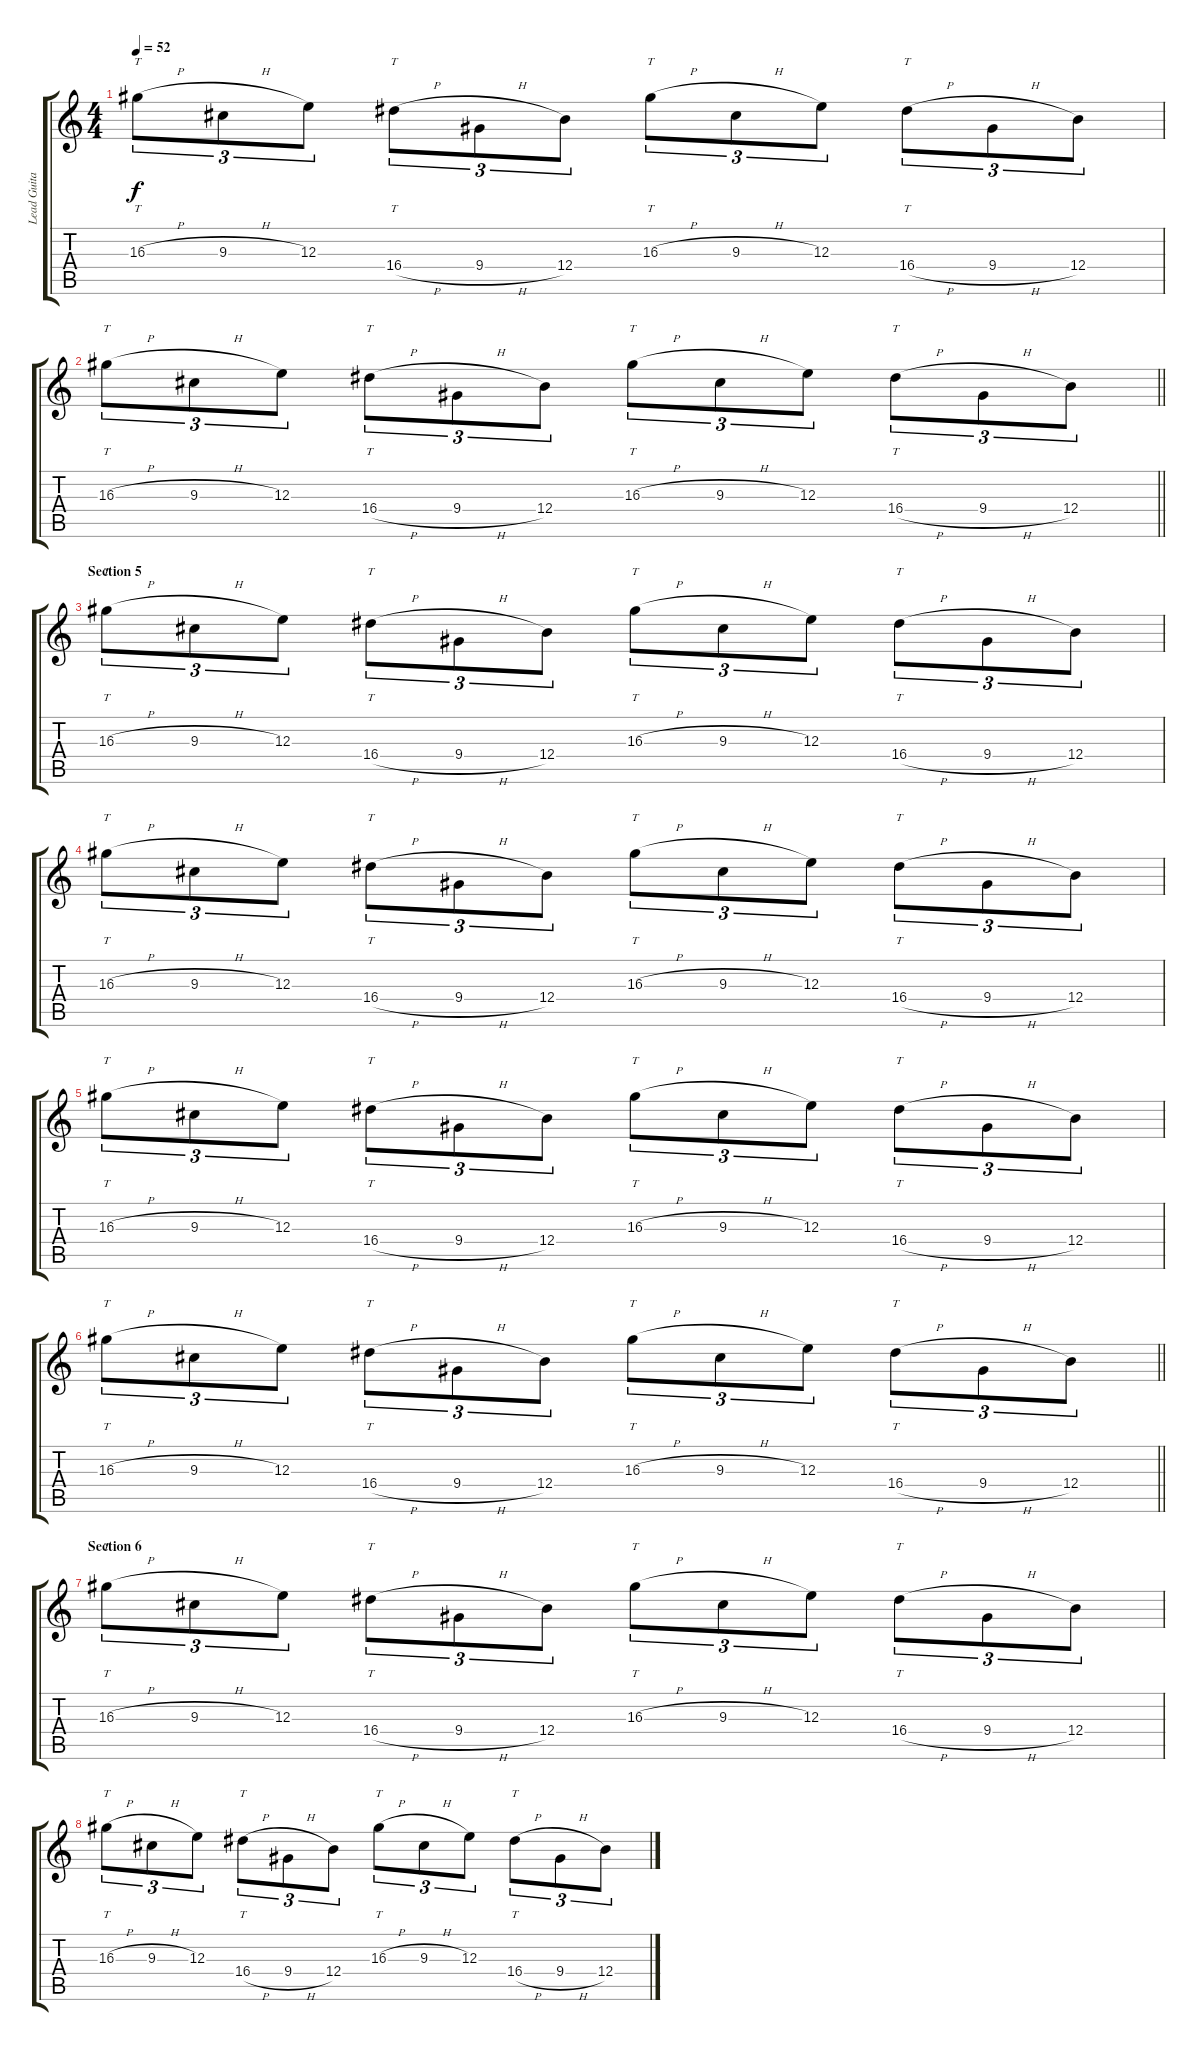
\track ("Lead Guitar (Distortion w/ Delay)" "Lead Guita") {instrument distortionguitar}
\staff {score tabs}
\tuning (Db4 Ab3 E3 B2 Gb2 Db2) {hide}
\ts (4 4)
\tempo 52
\clef g2
\ks c
16.3{h}.8{tt tu (3 2) dy f} 9.3{h}.8{tu (3 2)} 12.3.8{tu (3 2)} 16.4{h}.8{tt tu (3 2)} 9.4{h}.8{tu (3 2)} 12.4.8{tu (3 2)} 16.3{h}.8{tt tu (3 2)} 9.3{h}.8{tu (3 2)} 12.3.8{tu (3 2)} 16.4{h}.8{tt tu (3 2)} 9.4{h}.8{tu (3 2)} 12.4.8{tu (3 2)} |
\barLineRight lightlight
16.3{h}.8{tt tu (3 2)} 9.3{h}.8{tu (3 2)} 12.3.8{tu (3 2)} 16.4{h}.8{tt tu (3 2)} 9.4{h}.8{tu (3 2)} 12.4.8{tu (3 2)} 16.3{h}.8{tt tu (3 2)} 9.3{h}.8{tu (3 2)} 12.3.8{tu (3 2)} 16.4{h}.8{tt tu (3 2)} 9.4{h}.8{tu (3 2)} 12.4.8{tu (3 2)} |
\section ("" "Section 5")
16.3{h}.8{tt tu (3 2)} 9.3{h}.8{tu (3 2)} 12.3.8{tu (3 2)} 16.4{h}.8{tt tu (3 2)} 9.4{h}.8{tu (3 2)} 12.4.8{tu (3 2)} 16.3{h}.8{tt tu (3 2)} 9.3{h}.8{tu (3 2)} 12.3.8{tu (3 2)} 16.4{h}.8{tt tu (3 2)} 9.4{h}.8{tu (3 2)} 12.4.8{tu (3 2)} |
16.3{h}.8{tt tu (3 2)} 9.3{h}.8{tu (3 2)} 12.3.8{tu (3 2)} 16.4{h}.8{tt tu (3 2)} 9.4{h}.8{tu (3 2)} 12.4.8{tu (3 2)} 16.3{h}.8{tt tu (3 2)} 9.3{h}.8{tu (3 2)} 12.3.8{tu (3 2)} 16.4{h}.8{tt tu (3 2)} 9.4{h}.8{tu (3 2)} 12.4.8{tu (3 2)} |
16.3{h}.8{tt tu (3 2)} 9.3{h}.8{tu (3 2)} 12.3.8{tu (3 2)} 16.4{h}.8{tt tu (3 2)} 9.4{h}.8{tu (3 2)} 12.4.8{tu (3 2)} 16.3{h}.8{tt tu (3 2)} 9.3{h}.8{tu (3 2)} 12.3.8{tu (3 2)} 16.4{h}.8{tt tu (3 2)} 9.4{h}.8{tu (3 2)} 12.4.8{tu (3 2)} |
\barLineRight lightlight
16.3{h}.8{tt tu (3 2)} 9.3{h}.8{tu (3 2)} 12.3.8{tu (3 2)} 16.4{h}.8{tt tu (3 2)} 9.4{h}.8{tu (3 2)} 12.4.8{tu (3 2)} 16.3{h}.8{tt tu (3 2)} 9.3{h}.8{tu (3 2)} 12.3.8{tu (3 2)} 16.4{h}.8{tt tu (3 2)} 9.4{h}.8{tu (3 2)} 12.4.8{tu (3 2)} |
\section ("" "Section 6")
16.3{h}.8{tt tu (3 2)} 9.3{h}.8{tu (3 2)} 12.3.8{tu (3 2)} 16.4{h}.8{tt tu (3 2)} 9.4{h}.8{tu (3 2)} 12.4.8{tu (3 2)} 16.3{h}.8{tt tu (3 2)} 9.3{h}.8{tu (3 2)} 12.3.8{tu (3 2)} 16.4{h}.8{tt tu (3 2)} 9.4{h}.8{tu (3 2)} 12.4.8{tu (3 2)} |
16.3{h}.8{tt tu (3 2)} 9.3{h}.8{tu (3 2)} 12.3.8{tu (3 2)} 16.4{h}.8{tt tu (3 2)} 9.4{h}.8{tu (3 2)} 12.4.8{tu (3 2)} 16.3{h}.8{tt tu (3 2)} 9.3{h}.8{tu (3 2)} 12.3.8{tu (3 2)} 16.4{h}.8{tt tu (3 2)} 9.4{h}.8{tu (3 2)} 12.4.8{tu (3 2)}
